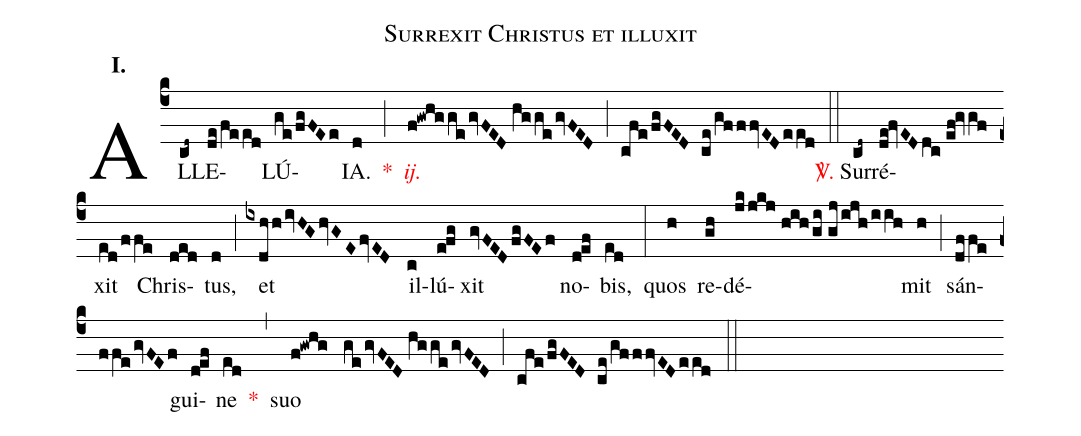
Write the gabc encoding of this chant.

name:Surrexit Christus et illuxit;
mode:I.;
office-part:Alleluia;
%%
(c4) AL(cd~)LE(de/feed)LÚ(ge/fgFEe)IA.(d) <v>\red{*}</v>(;) <v>\redit{ij.}</v>(f!gwhgge/gvFED//hgge/gvFED) (;) (cfe/fgFED ce/gfffvED/eed) (::) <v>\red{\Vbar.}</v> Sur(cd~)ré(de!fvED/dc//ef!gvgf)xit(ed/ffe) Chris(ded)tus,(d) (;) et(ixdhhivHG/hvGE/fvED) il(c)lú(e!fg)xit(gvFED/fgFEf) no(d!ef)bis,(ed) (:) quos(h) re(gh)dé(jk/jkj//hih/gi//gj/ijh/iih)mit(h) (;) sán(dffe/ffe/gvFEf)gui(d!ef)ne(ed) <v>\red{*}</v>(,) suo(f!gwhg) (ge/gvFED//hgge/gvFED) (;) (cfe/fgFED ce/gfffvED/eed) (::)
